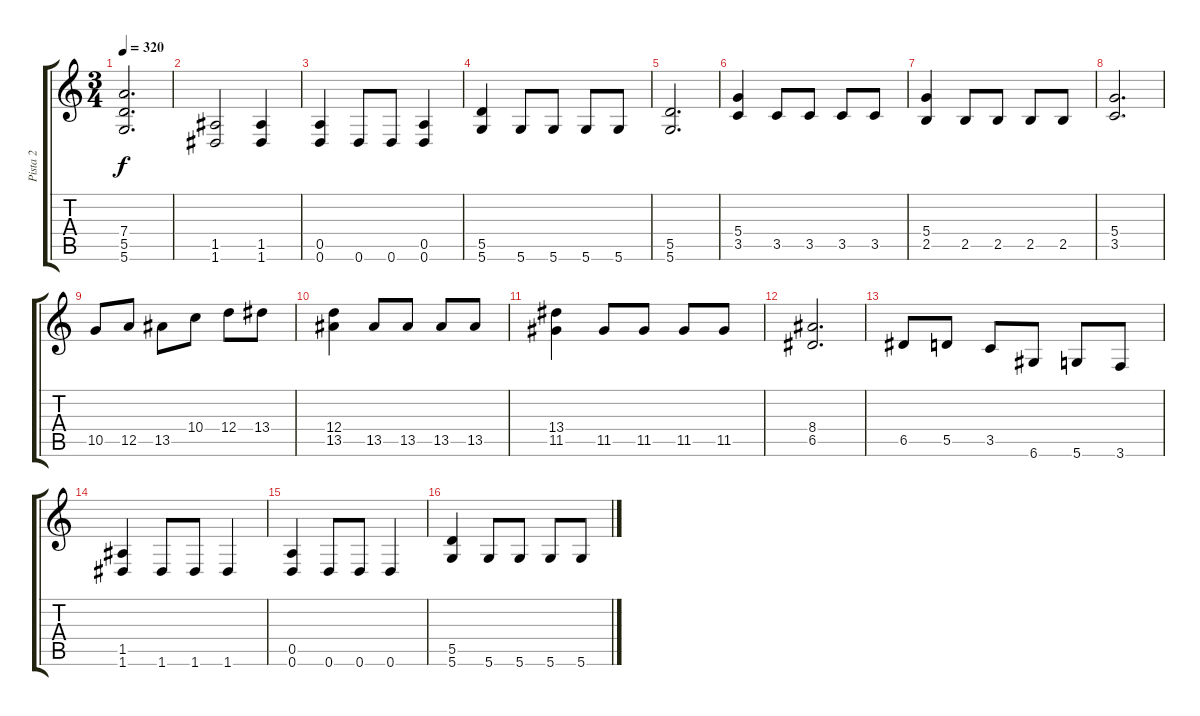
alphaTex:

\track ("Pista 2" "Pista 2") {instrument distortionguitar}
\staff {score tabs}
\tuning (E4 B3 G3 D3 A2 D2) {hide}
\ts (3 4)
\tempo 320
\clef g2
\ks c
(7.4 5.5 5.6).2{d dy f} |
(1.5 1.6).2 (1.5 1.6).4 |
(0.5 0.6).4 0.6.8 0.6.8 (0.5 0.6).4 |
(5.5 5.6).4 5.6.8 5.6.8 5.6.8 5.6.8 |
(5.5 5.6).2{d} |
(5.4 3.5).4 3.5.8 3.5.8 3.5.8 3.5.8 |
(5.4 2.5).4 2.5.8 2.5.8 2.5.8 2.5.8 |
(5.4 3.5).2{d} |
10.5.8 12.5.8 13.5.8 10.4.8 12.4.8 13.4.8 |
(12.4 13.5).4 13.5.8 13.5.8 13.5.8 13.5.8 |
(13.4 11.5).4 11.5.8 11.5.8 11.5.8 11.5.8 |
(8.4 6.5).2{d} |
6.5.8 5.5.8 3.5.8 6.6.8 5.6.8 3.6.8 |
(1.5 1.6).4 1.6.8 1.6.8 1.6.4 |
(0.5 0.6).4 0.6.8 0.6.8 0.6.4 |
(5.5 5.6).4 5.6.8 5.6.8 5.6.8 5.6.8
